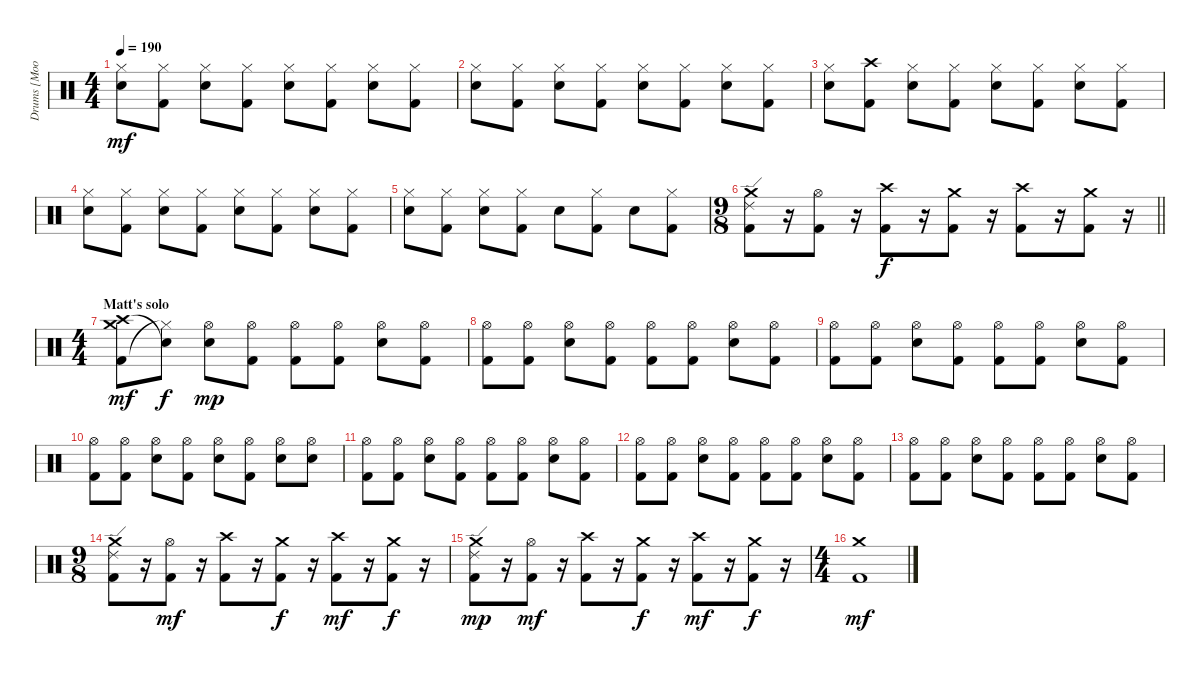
\track ("Drums [Moose]" "Drums [Moo") {instrument percussion}
\staff {score}
\articulation defaults
\ts (4 4)
\tempo 190
\clef neutral
\ks c
("Snare (hit) 2" "Hi-Hat (closed)").8{dy mf} ("Kick (hit) 2" "Hi-Hat (closed)").8 ("Snare (hit) 2" "Hi-Hat (closed)").8 ("Kick (hit) 2" "Hi-Hat (closed)").8 ("Snare (hit) 2" "Hi-Hat (closed)").8 ("Kick (hit) 2" "Hi-Hat (closed)").8 ("Snare (hit) 2" "Hi-Hat (closed)").8 ("Kick (hit) 2" "Hi-Hat (closed)").8 |
("Snare (hit) 2" "Hi-Hat (closed)").8 ("Kick (hit) 2" "Hi-Hat (closed)").8 ("Snare (hit) 2" "Hi-Hat (closed)").8 ("Kick (hit) 2" "Hi-Hat (closed)").8 ("Snare (hit) 2" "Hi-Hat (closed)").8 ("Kick (hit) 2" "Hi-Hat (closed)").8 ("Snare (hit) 2" "Hi-Hat (closed)").8 ("Kick (hit) 2" "Hi-Hat (closed)").8 |
("Snare (hit) 2" "Hi-Hat (closed)").8 ("Kick (hit) 2" "Crash high (hit)").8 ("Snare (hit) 2" "Hi-Hat (closed)").8 ("Kick (hit) 2" "Hi-Hat (closed)").8 ("Snare (hit) 2" "Hi-Hat (closed)").8 ("Kick (hit) 2" "Hi-Hat (closed)").8 ("Snare (hit) 2" "Hi-Hat (closed)").8 ("Kick (hit) 2" "Hi-Hat (closed)").8 |
("Snare (hit) 2" "Hi-Hat (closed)").8 ("Kick (hit) 2" "Hi-Hat (closed)").8 ("Snare (hit) 2" "Hi-Hat (closed)").8 ("Kick (hit) 2" "Hi-Hat (closed)").8 ("Snare (hit) 2" "Hi-Hat (closed)").8 ("Kick (hit) 2" "Hi-Hat (closed)").8 ("Snare (hit) 2" "Hi-Hat (closed)").8 ("Kick (hit) 2" "Hi-Hat (closed)").8 |
("Snare (hit) 2" "Hi-Hat (closed)").8 ("Kick (hit) 2" "Hi-Hat (closed)").8 ("Snare (hit) 2" "Hi-Hat (closed)").8 ("Kick (hit) 2" "Hi-Hat (closed)").8 "Snare (hit) 2".8 ("Kick (hit) 2" "Hi-Hat (closed)").8 "Snare (hit) 2".8 ("Kick (hit) 2" "Hi-Hat (closed)").8 |
\ts (9 8)
\barLineRight lightlight
("Kick (hit) 2" "Crash medium (hit)" "Ride (edge) 2").8 r.16 ("Kick (hit) 2" "Hi-Hat (open)").8 r.16 ("Kick (hit) 2" "Crash high (hit)").8{dy f} r.16 ("Kick (hit) 2" "Crash medium (hit)").8 r.16 ("Kick (hit) 2" "Crash high (hit)").8 r.16 ("Kick (hit) 2" "Crash medium (hit)").8 r.16 |
\ts (4 4)
\section ("" "Matt's solo")
("Kick (hit) 2" "Crash high (hit)" "Crash medium (hit)").8{dy mf} ("Hi-Hat (closed)"{t} "Snare (hit)"{t}).8{dy f} ("Snare (hit) 2" "Hi-Hat (open)").8{dy mp} ("Kick (hit) 2" "Hi-Hat (open)").8 ("Kick (hit) 2" "Hi-Hat (open)").8 ("Kick (hit) 2" "Hi-Hat (open)").8 ("Snare (hit) 2" "Hi-Hat (open)").8 ("Kick (hit) 2" "Hi-Hat (open)").8 |
("Kick (hit) 2" "Hi-Hat (open)").8 ("Kick (hit) 2" "Hi-Hat (open)").8 ("Snare (hit) 2" "Hi-Hat (open)").8 ("Kick (hit) 2" "Hi-Hat (open)").8 ("Kick (hit) 2" "Hi-Hat (open)").8 ("Kick (hit) 2" "Hi-Hat (open)").8 ("Snare (hit) 2" "Hi-Hat (open)").8 ("Kick (hit) 2" "Hi-Hat (open)").8 |
("Kick (hit) 2" "Hi-Hat (open)").8 ("Kick (hit) 2" "Hi-Hat (open)").8 ("Snare (hit) 2" "Hi-Hat (open)").8 ("Kick (hit) 2" "Hi-Hat (open)").8 ("Kick (hit) 2" "Hi-Hat (open)").8 ("Kick (hit) 2" "Hi-Hat (open)").8 ("Snare (hit) 2" "Hi-Hat (open)").8 ("Kick (hit) 2" "Hi-Hat (open)").8 |
("Kick (hit) 2" "Hi-Hat (open)").8 ("Kick (hit) 2" "Hi-Hat (open)").8 ("Snare (hit) 2" "Hi-Hat (open)").8 ("Kick (hit) 2" "Hi-Hat (open)").8 ("Snare (hit) 2" "Hi-Hat (open)").8 ("Kick (hit) 2" "Hi-Hat (open)").8 ("Snare (hit) 2" "Hi-Hat (open)").8 ("Snare (hit) 2" "Hi-Hat (open)").8 |
("Kick (hit) 2" "Hi-Hat (open)").8 ("Kick (hit) 2" "Hi-Hat (open)").8 ("Snare (hit) 2" "Hi-Hat (open)").8 ("Kick (hit) 2" "Hi-Hat (open)").8 ("Kick (hit) 2" "Hi-Hat (open)").8 ("Kick (hit) 2" "Hi-Hat (open)").8 ("Snare (hit) 2" "Hi-Hat (open)").8 ("Kick (hit) 2" "Hi-Hat (open)").8 |
("Kick (hit) 2" "Hi-Hat (open)").8 ("Kick (hit) 2" "Hi-Hat (open)").8 ("Snare (hit) 2" "Hi-Hat (open)").8 ("Kick (hit) 2" "Hi-Hat (open)").8 ("Kick (hit) 2" "Hi-Hat (open)").8 ("Kick (hit) 2" "Hi-Hat (open)").8 ("Snare (hit) 2" "Hi-Hat (open)").8 ("Kick (hit) 2" "Hi-Hat (open)").8 |
("Kick (hit) 2" "Hi-Hat (open)").8 ("Kick (hit) 2" "Hi-Hat (open)").8 ("Snare (hit) 2" "Hi-Hat (open)").8 ("Kick (hit) 2" "Hi-Hat (open)").8 ("Kick (hit) 2" "Hi-Hat (open)").8 ("Kick (hit) 2" "Hi-Hat (open)").8 ("Snare (hit) 2" "Hi-Hat (open)").8 ("Kick (hit) 2" "Hi-Hat (open)").8 |
\ts (9 8)
("Kick (hit) 2" "Crash medium (hit)" "Ride (edge) 2").8 r.16 ("Kick (hit) 2" "Hi-Hat (open)").8{dy mf} r.16 ("Kick (hit) 2" "Crash high (hit)").8 r.16 ("Kick (hit) 2" "Crash medium (hit)").8{dy f} r.16 ("Kick (hit) 2" "Crash high (hit)").8{dy mf} r.16 ("Kick (hit) 2" "Crash medium (hit)").8{dy f} r.16 |
("Kick (hit) 2" "Crash medium (hit)" "Ride (edge) 2").8{dy mp} r.16 ("Kick (hit) 2" "Hi-Hat (open)").8{dy mf} r.16 ("Kick (hit) 2" "Crash high (hit)").8 r.16 ("Kick (hit) 2" "Crash medium (hit)").8{dy f} r.16 ("Kick (hit) 2" "Crash high (hit)").8{dy mf} r.16 ("Kick (hit) 2" "Crash medium (hit)").8{dy f} r.16 |
\ts (4 4)
("Kick (hit) 2" "Crash medium (hit)").1{dy mf}
